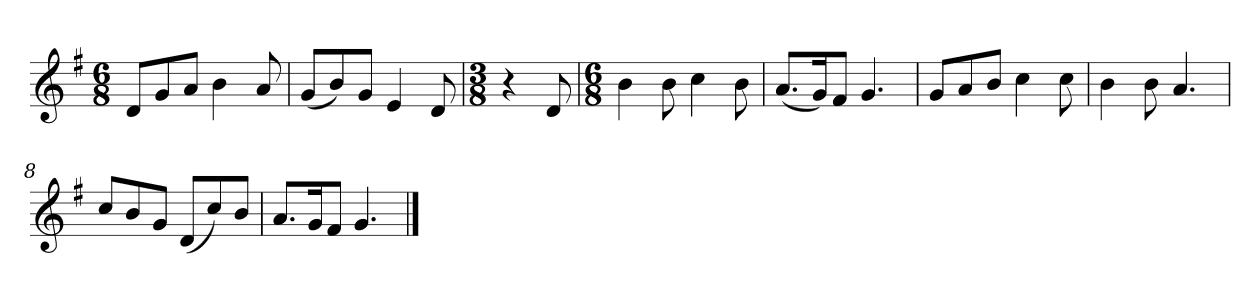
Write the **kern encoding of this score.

**kern
*part1
*staff1
*k[f#]
*M6/8
*MM120
=1
8dL
8g
8aJ
4b
8a
=2
(8gL
8b)
8gJ
4e
8d
=3
*M3/8
4r
8d
=4
*M6/8
4b
8b
4cc
8b
=5
(8.aL
16gK)
8f#J
4.g
=6
8gL
8a
8bJ
4cc
8cc
=7
4b
8b
4.a
=8
8ccL
8b
8gJ
(8dL
8cc)
8bJ
=9
8.aL
16gK
8f#J
4.g
==
*-
